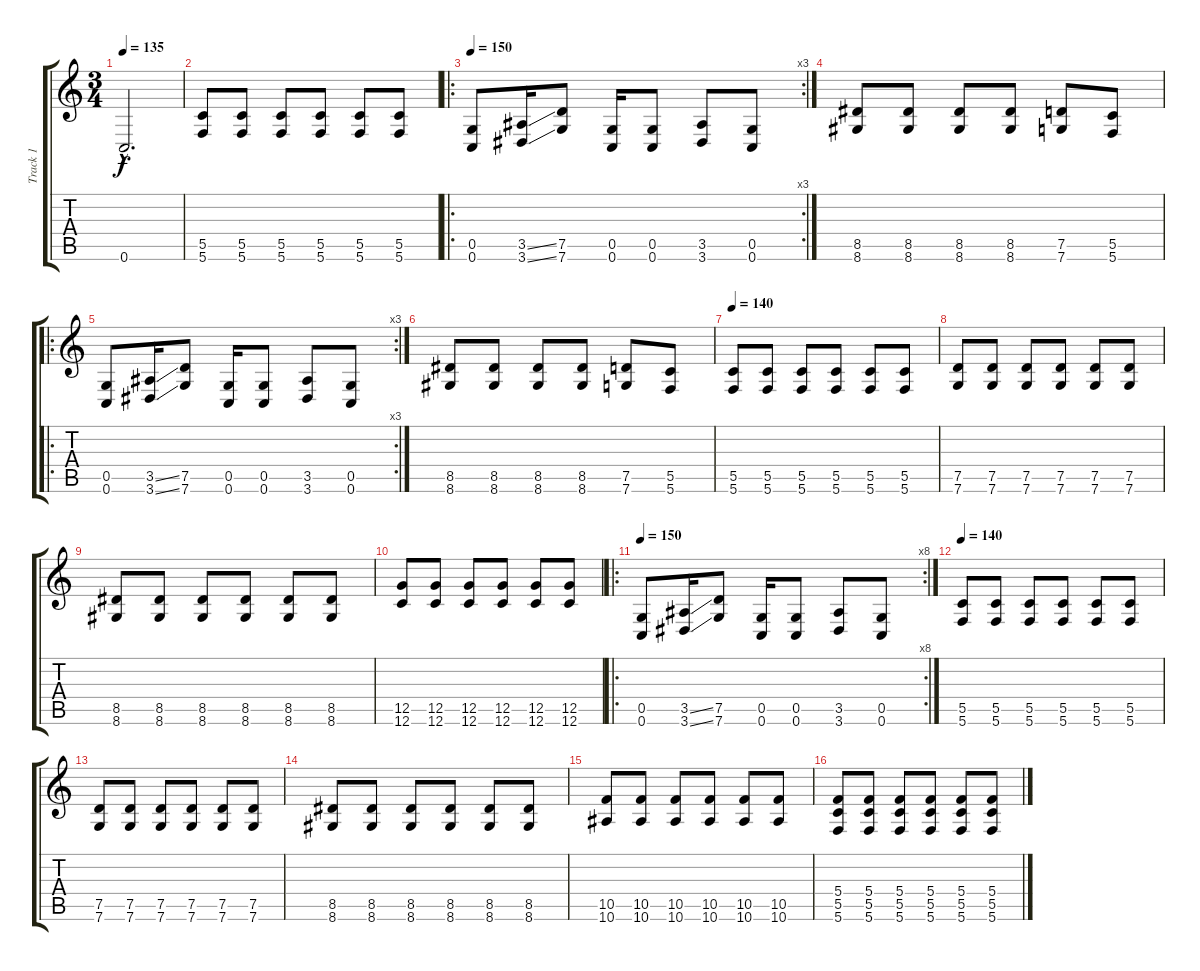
\track ("Track 1" "Track 1") {instrument electricguitarmuted}
\staff {score tabs}
\tuning (D4 A3 F3 C3 G2 C2) {hide}
\ts (3 4)
\tempo 135
\clef g2
\ks c
0.6{hac t}.2{d dy f} |
(5.5 5.6).8{instrument overdrivenguitar} (5.5 5.6).8 (5.5 5.6).8 (5.5 5.6).8 (5.5 5.6).8 (5.5 5.6).8 |
\ro
\rc 3
\tempo 150
(0.5 0.6).8 (3.5{ss} 3.6{ss}).16 (7.5 7.6).8 (0.5 0.6).16 (0.5 0.6).8 (3.5 3.6).8 (0.5 0.6).8 |
(8.5 8.6).8{instrument overdrivenguitar} (8.5 8.6).8 (8.5 8.6).8 (8.5 8.6).8 (7.5 7.6).8 (5.5 5.6).8 |
\ro
\rc 3
(0.5 0.6).8 (3.5{ss} 3.6{ss}).16 (7.5 7.6).8 (0.5 0.6).16 (0.5 0.6).8 (3.5 3.6).8 (0.5 0.6).8 |
(8.5 8.6).8{instrument overdrivenguitar} (8.5 8.6).8 (8.5 8.6).8 (8.5 8.6).8 (7.5 7.6).8 (5.5 5.6).8 |
\tempo 140
(5.5 5.6).8 (5.5 5.6).8 (5.5 5.6).8 (5.5 5.6).8 (5.5 5.6).8 (5.5 5.6).8 |
(7.5 7.6).8 (7.5 7.6).8 (7.5 7.6).8 (7.5 7.6).8 (7.5 7.6).8 (7.5 7.6).8 |
(8.5 8.6).8 (8.5 8.6).8 (8.5 8.6).8 (8.5 8.6).8 (8.5 8.6).8 (8.5 8.6).8 |
(12.5 12.6).8 (12.5 12.6).8 (12.5 12.6).8 (12.5 12.6).8 (12.5 12.6).8 (12.5 12.6).8 |
\ro
\rc 8
\tempo 150
(0.5 0.6).8 (3.5{ss} 3.6{ss}).16 (7.5 7.6).8 (0.5 0.6).16 (0.5 0.6).8 (3.5 3.6).8 (0.5 0.6).8 |
\tempo 140
(5.5 5.6).8{instrument overdrivenguitar} (5.5 5.6).8 (5.5 5.6).8 (5.5 5.6).8 (5.5 5.6).8 (5.5 5.6).8 |
(7.5 7.6).8 (7.5 7.6).8 (7.5 7.6).8 (7.5 7.6).8 (7.5 7.6).8 (7.5 7.6).8 |
(8.5 8.6).8 (8.5 8.6).8 (8.5 8.6).8 (8.5 8.6).8 (8.5 8.6).8 (8.5 8.6).8 |
(10.5 10.6).8 (10.5 10.6).8 (10.5 10.6).8 (10.5 10.6).8 (10.5 10.6).8 (10.5 10.6).8 |
(5.4 5.5 5.6).8 (5.4 5.5 5.6).8 (5.4 5.5 5.6).8 (5.4 5.5 5.6).8 (5.4 5.5 5.6).8 (5.4 5.5 5.6).8
